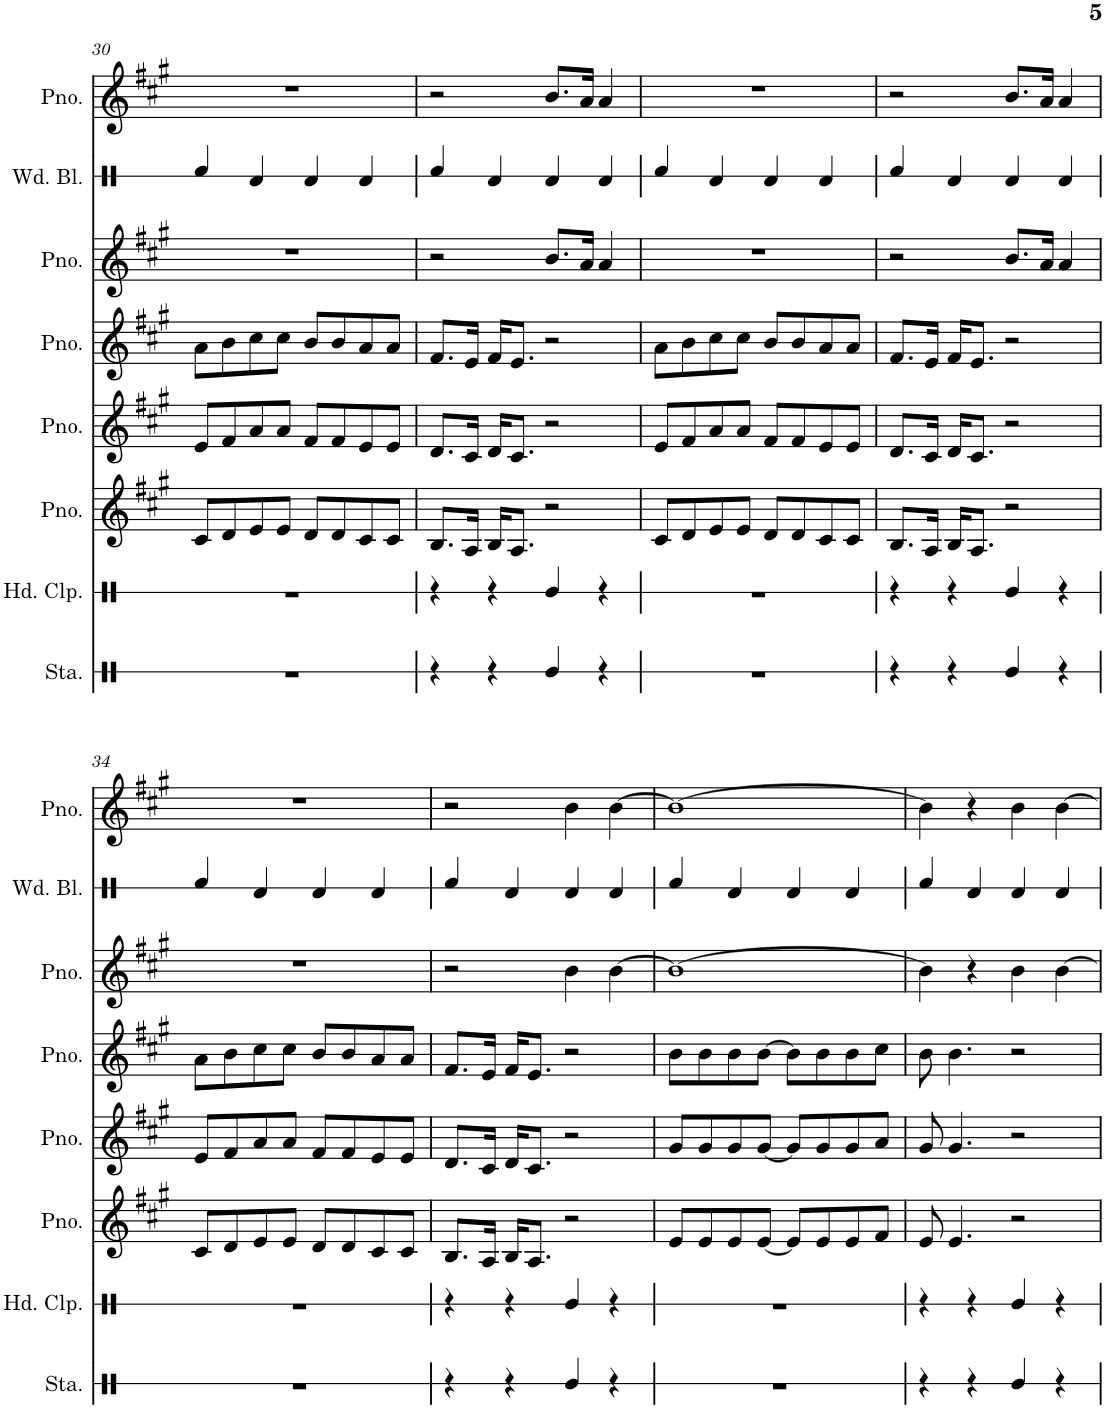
**kern	**kern	**kern	**kern	**kern	**kern	**kern	**kern
*part8	*part7	*part6	*part5	*part4	*part3	*part2	*part1
*staff8	*staff7	*staff6	*staff5	*staff4	*staff3	*staff2	*staff1
*I"Stamp	*I"Hand Clap	*I"Piano	*I"Piano	*I"Piano	*I"Piano	*I"Wood Blocks	*I"Piano
*I'Sta.	*I'Hd. Clp.	*I'Pno.	*I'Pno.	*I'Pno.	*I'Pno.	*I'Wd. Bl.	*I'Pno.
!!LO:PB:g=z
*clefX	*clefX	*clefG2	*clefG2	*clefG2	*clefG2	*clefX	*clefG2
*k[]	*k[]	*k[f#c#g#]	*k[f#c#g#]	*k[f#c#g#]	*k[f#c#g#]	*k[]	*k[f#c#g#]
*M4/4	*M4/4	*M4/4	*M4/4	*M4/4	*M4/4	*M4/4	*M4/4
=30	=30	=30	=30	=30	=30	=30	=30
1r	1r	8c#/L	8e/L	8a\L	1r	4Rf/	1r
.	.	8d/	8f#/	8b\	.	.	.
.	.	8e/	8a/	8cc#\	.	4Rd/	.
.	.	8e/J	8a/J	8cc#\J	.	.	.
.	.	8d/L	8f#/L	8b/L	.	4Rd/	.
.	.	8d/	8f#/	8b/	.	.	.
.	.	8c#/	8e/	8a/	.	4Rd/	.
.	.	8c#/J	8e/J	8a/J	.	.	.
=31	=31	=31	=31	=31	=31	=31	=31
4r	4r	8.B/L	8.d/L	8.f#/L	2r	4Rf/	2r
.	.	16A/Jk	16c#/Jk	16e/Jk	.	.	.
4r	4r	16B/KL	16d/KL	16f#/KL	.	4Rd/	.
.	.	8.A/J	8.c#/J	8.e/J	.	.	.
4Re/	4Re/	2r	2r	2r	8.b/L	4Rd/	8.b/L
.	.	.	.	.	16a/Jk	.	16a/Jk
4r	4r	.	.	.	4a/	4Rd/	4a/
=32	=32	=32	=32	=32	=32	=32	=32
1r	1r	8c#/L	8e/L	8a\L	1r	4Rf/	1r
.	.	8d/	8f#/	8b\	.	.	.
.	.	8e/	8a/	8cc#\	.	4Rd/	.
.	.	8e/J	8a/J	8cc#\J	.	.	.
.	.	8d/L	8f#/L	8b/L	.	4Rd/	.
.	.	8d/	8f#/	8b/	.	.	.
.	.	8c#/	8e/	8a/	.	4Rd/	.
.	.	8c#/J	8e/J	8a/J	.	.	.
=33	=33	=33	=33	=33	=33	=33	=33
4r	4r	8.B/L	8.d/L	8.f#/L	2r	4Rf/	2r
.	.	16A/Jk	16c#/Jk	16e/Jk	.	.	.
4r	4r	16B/KL	16d/KL	16f#/KL	.	4Rd/	.
.	.	8.A/J	8.c#/J	8.e/J	.	.	.
4Re/	4Re/	2r	2r	2r	8.b/L	4Rd/	8.b/L
.	.	.	.	.	16a/Jk	.	16a/Jk
4r	4r	.	.	.	4a/	4Rd/	4a/
!!LO:LB:g=z
=34	=34	=34	=34	=34	=34	=34	=34
1r	1r	8c#/L	8e/L	8a\L	1r	4Rf/	1r
.	.	8d/	8f#/	8b\	.	.	.
.	.	8e/	8a/	8cc#\	.	4Rd/	.
.	.	8e/J	8a/J	8cc#\J	.	.	.
.	.	8d/L	8f#/L	8b/L	.	4Rd/	.
.	.	8d/	8f#/	8b/	.	.	.
.	.	8c#/	8e/	8a/	.	4Rd/	.
.	.	8c#/J	8e/J	8a/J	.	.	.
=35	=35	=35	=35	=35	=35	=35	=35
4r	4r	8.B/L	8.d/L	8.f#/L	2r	4Rf/	2r
.	.	16A/Jk	16c#/Jk	16e/Jk	.	.	.
4r	4r	16B/KL	16d/KL	16f#/KL	.	4Rd/	.
.	.	8.A/J	8.c#/J	8.e/J	.	.	.
4Re/	4Re/	2r	2r	2r	4b\	4Rd/	4b\
4r	4r	.	.	.	[4b\	4Rd/	[4b\
=36	=36	=36	=36	=36	=36	=36	=36
1r	1r	8e/L	8g#/L	8b\L	1b_	4Rf/	1b_
.	.	8e/	8g#/	8b\	.	.	.
.	.	8e/	8g#/	8b\	.	4Rd/	.
.	.	[8e/J	[8g#/J	[8b\J	.	.	.
.	.	8e/L]	8g#/L]	8b\L]	.	4Rd/	.
.	.	8e/	8g#/	8b\	.	.	.
.	.	8e/	8g#/	8b\	.	4Rd/	.
.	.	8f#/J	8a/J	8cc#\J	.	.	.
=37	=37	=37	=37	=37	=37	=37	=37
4r	4r	8e/	8g#/	8b\	4b\]	4Rf/	4b\]
.	.	4.e/	4.g#/	4.b\	.	.	.
4r	4r	.	.	.	4r	4Rd/	4r
4Re/	4Re/	2r	2r	2r	4b\	4Rd/	4b\
4r	4r	.	.	.	[4b\	4Rd/	[4b\
=	=	=	=	=	=	=	=
*-	*-	*-	*-	*-	*-	*-	*-
